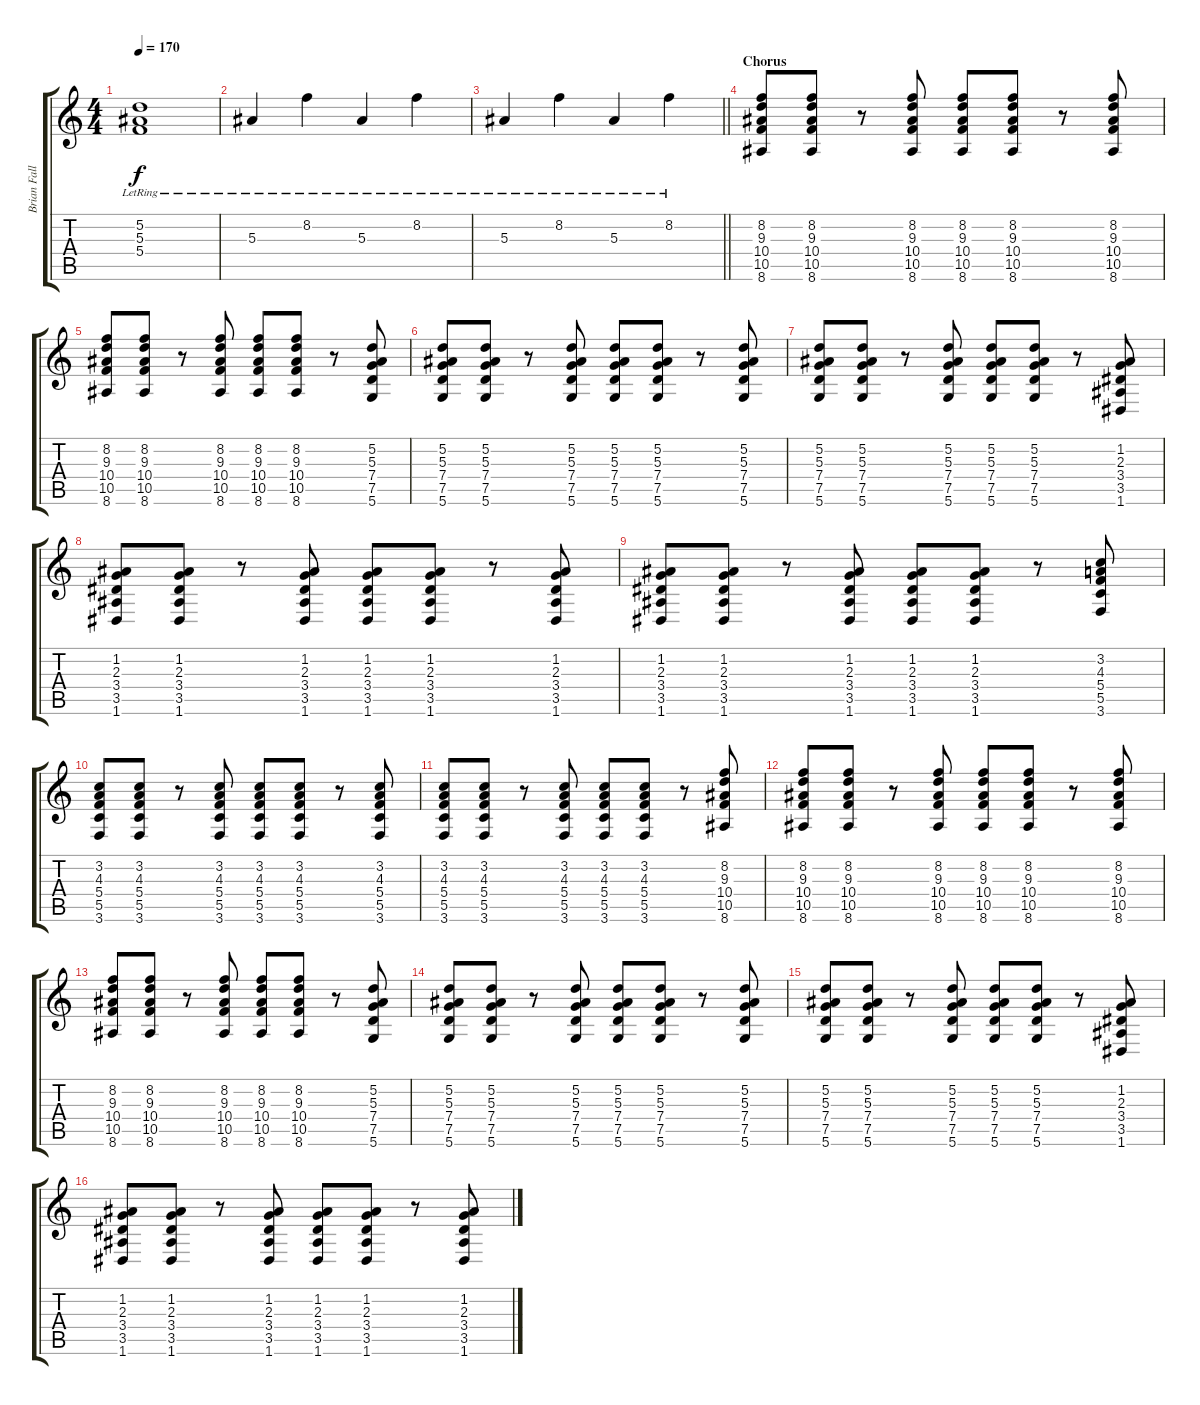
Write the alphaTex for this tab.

\track ("Brian Fallon" "Brian Fall") {instrument overdrivenguitar}
\staff {score tabs}
\tuning (D4 A3 F3 C3 G2 D2) {hide}
\ts (4 4)
\tempo 170
\clef g2
\ks c
(5.2{lr t} 5.3{lr t} 5.4{lr t}).1{dy f} |
5.3{lr}.4 8.2{lr}.4 5.3{lr}.4 8.2{lr}.4 |
\barLineRight lightlight
5.3{lr}.4 8.2{lr}.4 5.3{lr}.4 8.2{lr}.4 |
\section ("" "Chorus")
(8.2 9.3 10.4 10.5 8.6).8 (8.2 9.3 10.4 10.5 8.6).8 r.8 (8.2 9.3 10.4 10.5 8.6).8 (8.2 9.3 10.4 10.5 8.6).8 (8.2 9.3 10.4 10.5 8.6).8 r.8 (8.2 9.3 10.4 10.5 8.6).8 |
(8.2 9.3 10.4 10.5 8.6).8 (8.2 9.3 10.4 10.5 8.6).8 r.8 (8.2 9.3 10.4 10.5 8.6).8 (8.2 9.3 10.4 10.5 8.6).8 (8.2 9.3 10.4 10.5 8.6).8 r.8 (5.2 5.3 7.4 7.5 5.6).8 |
(5.2 5.3 7.4 7.5 5.6).8 (5.2 5.3 7.4 7.5 5.6).8 r.8 (5.2 5.3 7.4 7.5 5.6).8 (5.2 5.3 7.4 7.5 5.6).8 (5.2 5.3 7.4 7.5 5.6).8 r.8 (5.2 5.3 7.4 7.5 5.6).8 |
(5.2 5.3 7.4 7.5 5.6).8 (5.2 5.3 7.4 7.5 5.6).8 r.8 (5.2 5.3 7.4 7.5 5.6).8 (5.2 5.3 7.4 7.5 5.6).8 (5.2 5.3 7.4 7.5 5.6).8 r.8 (1.2 2.3 3.4 3.5 1.6).8 |
(1.2 2.3 3.4 3.5 1.6).8 (1.2 2.3 3.4 3.5 1.6).8 r.8 (1.2 2.3 3.4 3.5 1.6).8 (1.2 2.3 3.4 3.5 1.6).8 (1.2 2.3 3.4 3.5 1.6).8 r.8 (1.2 2.3 3.4 3.5 1.6).8 |
(1.2 2.3 3.4 3.5 1.6).8 (1.2 2.3 3.4 3.5 1.6).8 r.8 (1.2 2.3 3.4 3.5 1.6).8 (1.2 2.3 3.4 3.5 1.6).8 (1.2 2.3 3.4 3.5 1.6).8 r.8 (3.2 4.3 5.4 5.5 3.6).8 |
(3.2 4.3 5.4 5.5 3.6).8 (3.2 4.3 5.4 5.5 3.6).8 r.8 (3.2 4.3 5.4 5.5 3.6).8 (3.2 4.3 5.4 5.5 3.6).8 (3.2 4.3 5.4 5.5 3.6).8 r.8 (3.2 4.3 5.4 5.5 3.6).8 |
(3.2 4.3 5.4 5.5 3.6).8 (3.2 4.3 5.4 5.5 3.6).8 r.8 (3.2 4.3 5.4 5.5 3.6).8 (3.2 4.3 5.4 5.5 3.6).8 (3.2 4.3 5.4 5.5 3.6).8 r.8 (8.2 9.3 10.4 10.5 8.6).8 |
(8.2 9.3 10.4 10.5 8.6).8 (8.2 9.3 10.4 10.5 8.6).8 r.8 (8.2 9.3 10.4 10.5 8.6).8 (8.2 9.3 10.4 10.5 8.6).8 (8.2 9.3 10.4 10.5 8.6).8 r.8 (8.2 9.3 10.4 10.5 8.6).8 |
(8.2 9.3 10.4 10.5 8.6).8 (8.2 9.3 10.4 10.5 8.6).8 r.8 (8.2 9.3 10.4 10.5 8.6).8 (8.2 9.3 10.4 10.5 8.6).8 (8.2 9.3 10.4 10.5 8.6).8 r.8 (5.2 5.3 7.4 7.5 5.6).8 |
(5.2 5.3 7.4 7.5 5.6).8 (5.2 5.3 7.4 7.5 5.6).8 r.8 (5.2 5.3 7.4 7.5 5.6).8 (5.2 5.3 7.4 7.5 5.6).8 (5.2 5.3 7.4 7.5 5.6).8 r.8 (5.2 5.3 7.4 7.5 5.6).8 |
(5.2 5.3 7.4 7.5 5.6).8 (5.2 5.3 7.4 7.5 5.6).8 r.8 (5.2 5.3 7.4 7.5 5.6).8 (5.2 5.3 7.4 7.5 5.6).8 (5.2 5.3 7.4 7.5 5.6).8 r.8 (1.2 2.3 3.4 3.5 1.6).8 |
(1.2 2.3 3.4 3.5 1.6).8 (1.2 2.3 3.4 3.5 1.6).8 r.8 (1.2 2.3 3.4 3.5 1.6).8 (1.2 2.3 3.4 3.5 1.6).8 (1.2 2.3 3.4 3.5 1.6).8 r.8 (1.2 2.3 3.4 3.5 1.6).8
